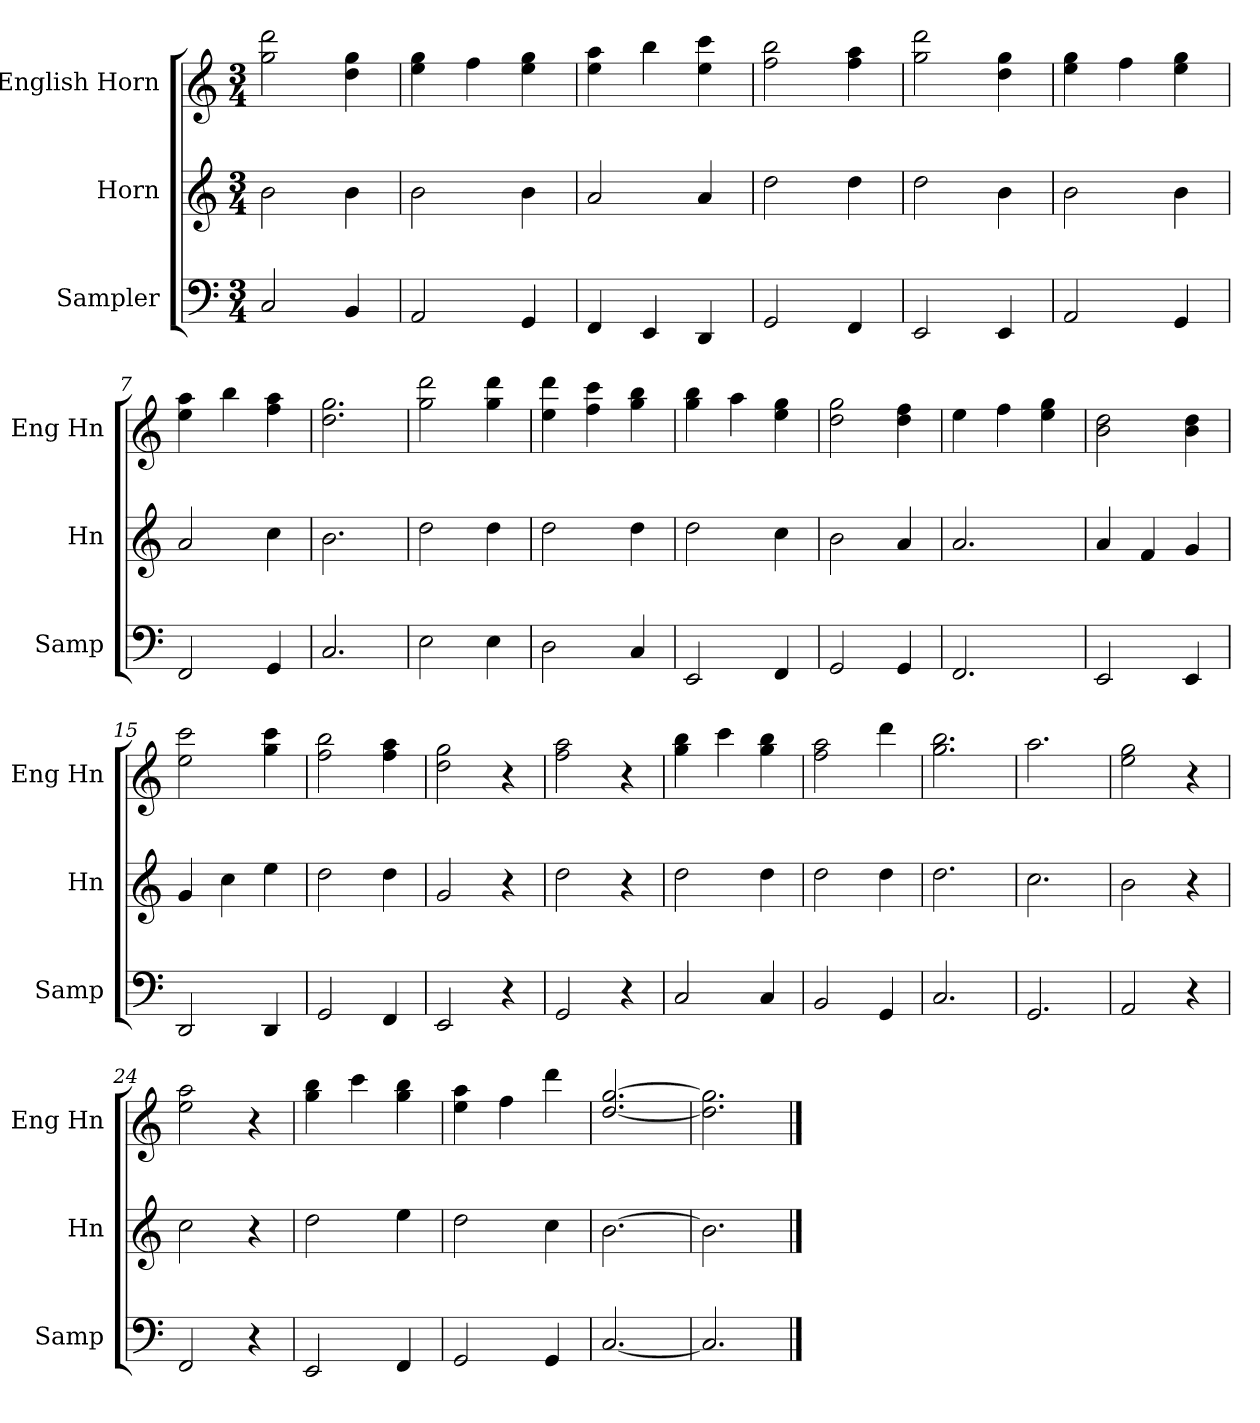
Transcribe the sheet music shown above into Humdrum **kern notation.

**kern	**kern	**kern
*part3	*part2	*part1
*staff3	*staff2	*staff1
*I"Sampler	*I"Horn	*I"English Horn
*I'Samp	*I'Hn	*I'Eng Hn
*clefF4	*clefG2	*clefG2
*	*ITrd4c7	*ITrd4c7
*M3/4	*M3/4	*M3/4
=1	=1	=1
2C	2e	2cc 2gg
4BB	4e	4g 4cc
=2	=2	=2
2AA	2e	4a 4cc
.	.	4b
4GG	4e	4a 4cc
=3	=3	=3
4FF	2d	4a 4dd
4EE	.	4ee
4DD	4d	4a 4ff
=4	=4	=4
2GG	2g	2b 2ee
4FF	4g	4b 4dd
=5	=5	=5
2EE	2g	2cc 2gg
4EE	4e	4g 4cc
=6	=6	=6
2AA	2e	4a 4cc
.	.	4b
4GG	4e	4a 4cc
=7	=7	=7
2FF	2d	4a 4dd
.	.	4ee
4GG	4f	4b 4dd
=8	=8	=8
2.C	2.e	2.g 2.cc
=9	=9	=9
2E	2g	2cc 2gg
4E	4g	4cc 4gg
=10	=10	=10
2D	2g	4a 4gg
.	.	4b 4ff
4C	4g	4cc 4ee
=11	=11	=11
2EE	2g	4cc 4ee
.	.	4dd
4FF	4f	4a 4cc
=12	=12	=12
2GG	2e	2g 2cc
4GG	4d	4g 4b
=13	=13	=13
2.FF	2.d	4a
.	.	4b
.	.	4a 4cc
=14	=14	=14
2EE	4d	2e 2g
.	4B	.
4EE	4c	4e 4g
=15	=15	=15
2DD	4c	2a 2ff
.	4f	.
4DD	4a	4cc 4ff
=16	=16	=16
2GG	2g	2b 2ee
4FF	4g	4b 4dd
=17	=17	=17
2EE	2c	2g 2cc
4r	4r	4r
=18	=18	=18
2GG	2g	2b 2dd
4r	4r	4r
=19	=19	=19
2C	2g	4cc 4ee
.	.	4ff
4C	4g	4cc 4ee
=20	=20	=20
2BB	2g	2b 2dd
4GG	4g	4gg
=21	=21	=21
2.C	2.g	2.cc 2.ee
=22	=22	=22
2.GG	2.f	2.dd
=23	=23	=23
2AA	2e	2a 2cc
4r	4r	4r
=24	=24	=24
2FF	2f	2a 2dd
4r	4r	4r
=25	=25	=25
2EE	2g	4cc 4ee
.	.	4ff
4FF	4a	4cc 4ee
=26	=26	=26
2GG	2g	4a 4dd
.	.	4b
4GG	4f	4gg
=27	=27	=27
[2.C	[2.e	[2.g/ [2.cc/
=28	=28	=28
2.C]	2.e]	2.g] 2.cc]
==	==	==
*-	*-	*-
